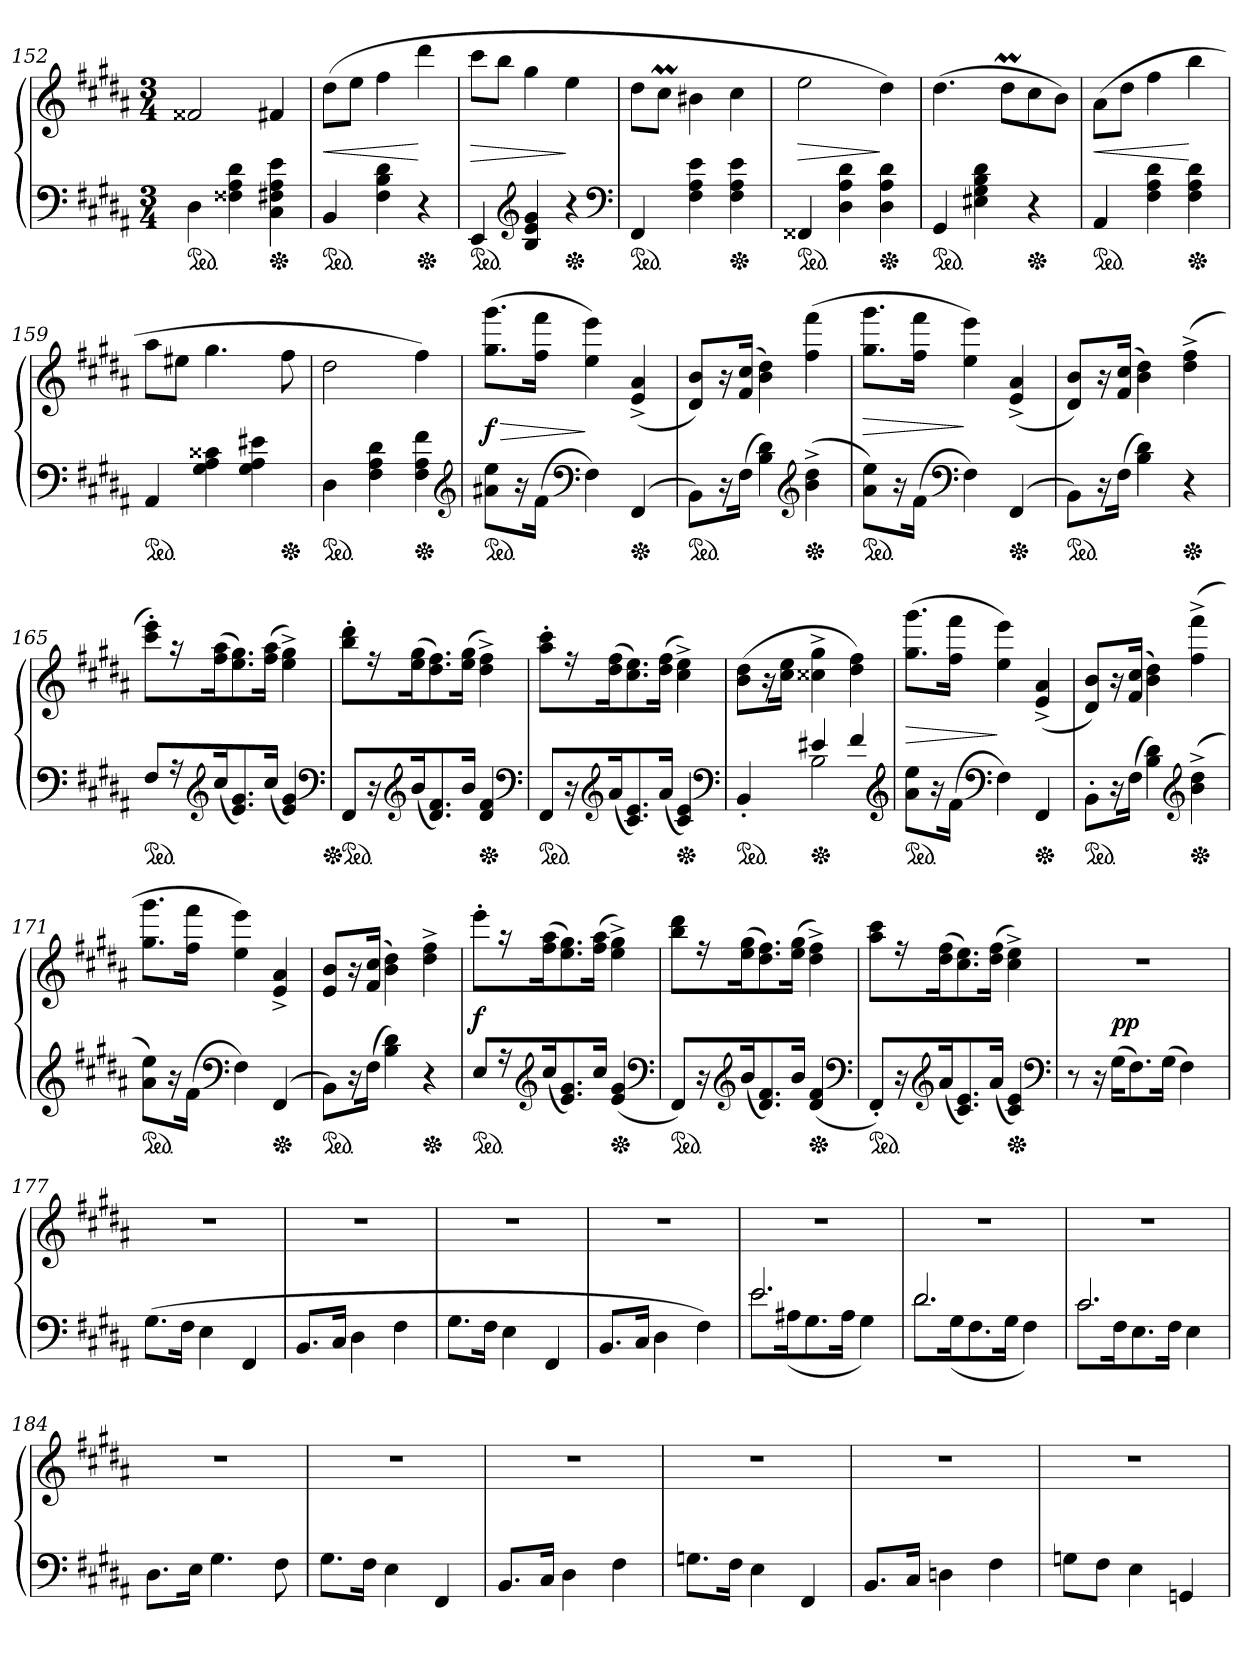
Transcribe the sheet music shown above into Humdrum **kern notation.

**kern	**kern	**dynam
*part1	*part1	*part1
*staff2	*staff1	*staff1/2
*clefF4	*clefG2	*
*k[f#c#g#d#a#]	*k[f#c#g#d#a#]	*
*M3/4	*M3/4	*
*ped	*	*
=152	=152	=152
4D#	2f##X	.
4F##X 4A# 4d#	.	.
*Xped	*	*
4C# 4F#X 4A# 4e	4f#X	.
=153	=153	=153
*ped	*	*
4BB	(8dd#L	<
.	8eeJ	.
4F# 4B 4d#	4ff#	.
*Xped	*	*
4r	4ddd#	[
=154	=154	=154
*ped	*	*
4EE	8ccc#L	>
.	8bbJ	.
*clefG2	*	*
4B 4e 4g#	4gg#	.
*Xped	*	*
4r	4ee	]
*clefF4	*	*
=155	=155	=155
*ped	*	*
4FF#	8dd#L	.
.	8cc#MJ	.
4F# 4A# 4e	4b#X	.
*Xped	*	*
4F# 4A# 4e	4cc#	.
=156	=156	=156
*ped	*	*
4FF##X	2ee	>
4D# 4A# 4d#	.	.
*Xped	*	*
4D# 4A# 4d#	4dd#)	]
=157	=157	=157
*ped	*	*
4GG#	(4.dd#	.
4E#X 4G# 4B 4d#	.	.
.	8dd#mL	.
*Xped	*	*
4r	8cc#	.
.	8bJ)	.
=158	=158	=158
*ped	*	*
4AA#	(8a#L	<
.	8dd#J	.
4F# 4A# 4d#	4ff#	.
*Xped	*	*
4F# 4A# 4d#	4bb	[
=159	=159	=159
*ped	*	*
4AA#	8aa#L	.
.	8ee#XJ	.
4G# 4A# 4c##X	4.gg#	.
4G# 4A# 4e#X	.	.
*Xped	*	*
.	8ff#	.
=160	=160	=160
*ped	*	*
4D#	2dd#	.
4F# 4A# 4d#	.	.
*Xped	*	*
4F# 4A# 4f#	4ff#)	.
*clefG2	*	*
=161	=161	=161
*ped	*	*
8a#X\ 8ee\L	(8.gg# 8.ggg#L	> f
16r	.	.
(16f#Jk	16ff# 16fff#Jk	.
*clefF4	*	*
4F#)	4ee 4eee)	]
*Xped	*	*
(4FF#	(<4e^> 4a#^>	.
=162	=162	=162
*ped	*	*
8BBL)	8d#/ 8b/L)	.
16r	16r	.
(16F#Jk	(>16f# 16cc#Jk	.
4B 4d#)	4b 4dd#)	.
*clefG2	*	*
*Xped	*	*
(4b^ 4dd#^	(4ff# 4fff#	.
=163	=163	=163
*ped	*	*
8a#\ 8ee\L)	8.gg# 8.ggg#L	>
16r	.	.
(16f#Jk	16ff# 16fff#Jk	.
*clefF4	*	*
4F#)	4ee 4eee)	]
*Xped	*	*
(4FF#	(<4e^> 4a#^>	.
=164	=164	=164
*ped	*	*
8BBL)	8d#/ 8b/L)	.
16r	16r	.
(16F#Jk	(16f# 16cc#Jk	.
4B 4d#)	4b 4dd#)	.
*Xped	*	*
4r	(4dd#^< 4ff#^<	.
=165	=165	=165
*ped	*	*
8F#/L	8ccc#' 8eee'L)	.
16r	16r	.
*clefG2	*	*
(16cc#K	(16ff# 16aa#K	.
8.e 8.g#)	8.ee 8.gg#)	.
(16cc#Jk	(16ff# 16aa#Jk	.
4e 4g#)	4ee^< 4gg#^<)	.
*clefF4	*	*
=166	=166	=166
*Xped	*	*
*ped	*	*
8FF#L	8bb' 8ddd#'L	.
16r	16r	.
*clefG2	*	*
(16bK	(16ee 16gg#K	.
8.d# 8.f#)	8.dd# 8.ff#)	.
16bJk	(16ee 16gg#Jk	.
*Xped	*	*
4d# 4f#	4dd#^< 4ff#^<)	.
*clefF4	*	*
=167	=167	=167
*ped	*	*
8FF#L	8aa#' 8ccc#'L	.
16r	16r	.
*clefG2	*	*
(16a#K	(16dd# 16ff#K	.
8.c# 8.e)	8.cc# 8.ee)	.
(16a#Jk	(16dd# 16ff#Jk	.
*Xped	*	*
4c# 4e)	4cc#^< 4ee^<)	.
*clefF4	*	*
=168	=168	=168
*^	*	*
*ped	*	*	*
4BB'	4ryy	(8b 8dd#L	.
.	.	16r	.
.	.	16cc# 16eeJk	.
*Xped	*	*	*
4e#X	2B	4cc##X^< 4gg#^<	.
4f#	.	4dd# 4ff#)	.
*v	*v	*	*
*clefG2	*	*
=169	=169	=169
*ped	*	*
8a#\ 8ee\L	(8.gg# 8.ggg#L	>
16r	.	.
(16f#Jk	16ff# 16fff#Jk	.
*clefF4	*	*
4F#)	4ee 4eee)	]
*Xped	*	*
4FF#	(4e^> 4a#^>	.
=170	=170	=170
*ped	*	*
8BB'L	8d#/ 8b/L)	.
16r	16r	.
(16F#Jk	(16f# 16cc#Jk	.
4B 4d#)	4b 4dd#)	.
*clefG2	*	*
*Xped	*	*
(4b^ 4dd#^	(4ff#^< 4fff#^<	.
=171	=171	=171
*ped	*	*
8a#\ 8ee\L)	8.gg# 8.ggg#L	.
16r	.	.
(16f#Jk	16ff# 16fff#Jk	.
*clefF4	*	*
4F#)	4ee 4eee)	.
*Xped	*	*
(>4FF#/	4e^> 4a#^>	.
=172	=172	=172
*ped	*	*
8BBL)	8e/ 8b/L	.
16r	16r	.
(16F#Jk	(16f# 16cc#Jk	.
4B 4d#)	4b 4dd#)	.
*Xped	*	*
4r	4dd#^ 4ff#^	.
=173	=173	=173
*ped	*	*
8E/L	8eee'L	f
16r	16r	.
*clefG2	*	*
(16cc#K	(16ff# 16aa#K	.
8.e 8.g#)	8.ee 8.gg#)	.
16cc#Jk	(16ff# 16aa#Jk	.
*Xped	*	*
(4e 4g#	4ee^< 4gg#^<)	.
*clefF4	*	*
=174	=174	=174
*ped	*	*
8FF#L)	8bb 8ddd#L	.
16r	16r	.
*clefG2	*	*
(16bK	(16ee 16gg#K	.
8.d# 8.f#)	8.dd# 8.ff#)	.
16bJk	(16ee 16gg#Jk	.
*Xped	*	*
(4d# 4f#	4dd#^< 4ff#^<)	.
*clefF4	*	*
=175	=175	=175
*ped	*	*
8FF#'L)	8aa# 8ccc#L	.
16r	16r	.
*clefG2	*	*
(16a#K	(16dd# 16ff#K	.
8.c# 8.e)	8.cc# 8.ee)	.
(16a#Jk	(16dd# 16ff#Jk	.
*Xped	*	*
4c# 4e)	4cc#^< 4ee^<)	.
*clefF4	*	*
=176	=176	=176
*	*^	*
8r	2.r	8.ryy	.
16r	.	.	.
(16G#KL	.	2ryy	pp
8.F#)	.	.	.
(16G#Jk	.	.	.
4F#)	.	.	.
.	.	16ryy	.
*	*v	*v	*
=177	=177	=177
(8.G#L	2.r	.
16F#Jk	.	.
4E	.	.
4FF#	.	.
=178	=178	=178
8.BBL	2.r	.
16C#Jk	.	.
4D#	.	.
4F#	.	.
=179	=179	=179
8.G#L	2.r	.
16F#Jk	.	.
4E	.	.
4FF#	.	.
=180	=180	=180
8.BBL	2.r	.
16C#Jk	.	.
4D#	.	.
4F#)	.	.
=181	=181	=181
*^	*	*
!	!LO:N:vis=2.	!	!
2.e	8.e	2.r	.
.	(>16A#XJ	.	.
.	8.G#	.	.
.	16A#Jk	.	.
.	4G#)	.	.
=182	=182	=182	=182
!	!LO:N:vis=2.	!	!
2.d#	8.d#	2.r	.
.	(>16G#J	.	.
.	8.F#	.	.
.	16G#Jk	.	.
.	4F#)	.	.
=183	=183	=183	=183
!	!LO:N:vis=2.	!	!
2.c#	8.c#	2.r	.
.	16F#J	.	.
.	8.E	.	.
.	16F#Jk	.	.
.	4E	.	.
*v	*v	*	*
=184	=184	=184
8.D#L	2.r	.
16EJk	.	.
4.G#	.	.
8F#	.	.
=185	=185	=185
8.G#L	2.r	.
16F#Jk	.	.
4E	.	.
4FF#	.	.
=186	=186	=186
8.BBL	2.r	.
16C#Jk	.	.
4D#	.	.
4F#	.	.
=187	=187	=187
8.GnL	2.r	.
16F#Jk	.	.
4E	.	.
4FF#	.	.
=188	=188	=188
8.BBL	2.r	.
16C#Jk	.	.
4Dn	.	.
4F#	.	.
=189	=189	=189
8GnL	2.r	.
8F#J	.	.
4E	.	.
4GGn	.	.
=	=	=
*-	*-	*-
